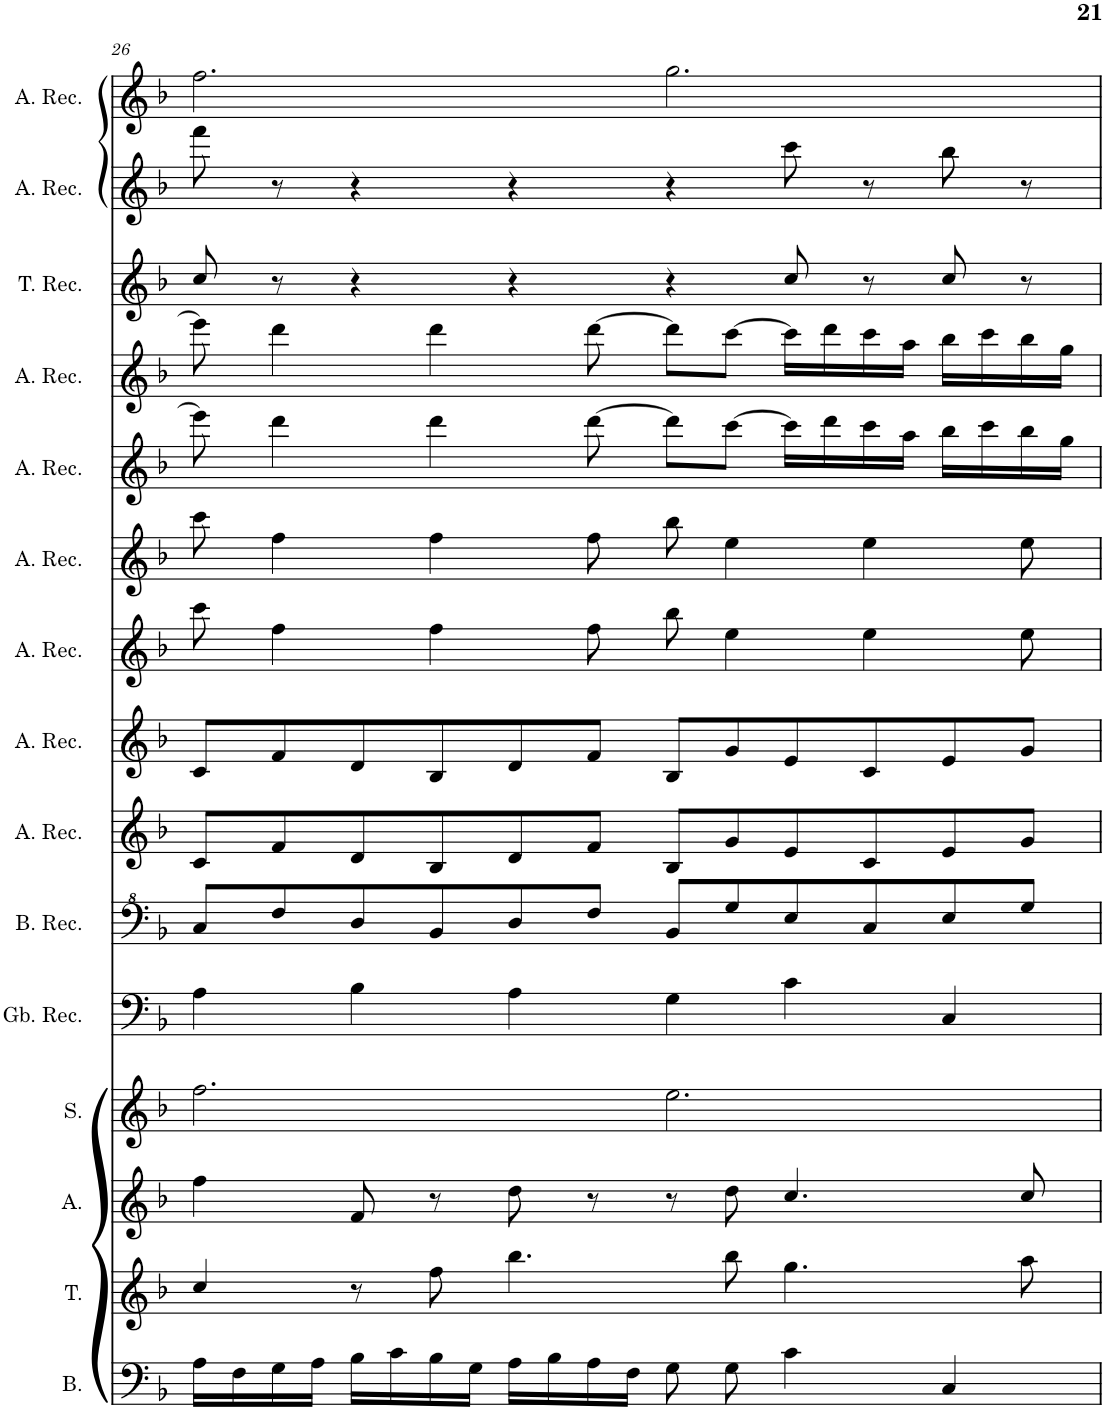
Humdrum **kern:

**kern	**kern	**kern	**kern	**kern	**kern	**kern	**kern	**kern	**kern	**kern	**kern	**kern	**kern	**kern	**kern
*part16	*part15	*part14	*part13	*part12	*part11	*part10	*part9	*part8	*part7	*part6	*part5	*part4	*part3	*part2	*part1
*staff16	*staff15	*staff14	*staff13	*staff12	*staff11	*staff10	*staff9	*staff8	*staff7	*staff6	*staff5	*staff4	*staff3	*staff2	*staff1
*I"Bass	*I"Tenor	*I"Alto	*I"Soprano	*I"Greatbass Recorder	*I"Bass Recorder	*I"Alto Recorder	*I"Alto Recorder	*I"Alto Recorder	*I"Alto Recorder	*I"Alto Recorder	*I"Alto Recorder	*I"Timpani	*I"Tenor Recorder	*I"Alto Recorder	*I"Alto Recorder
*I'B.	*I'T.	*I'A.	*I'S.	*I'Gb. Rec.	*I'B. Rec.	*I'A. Rec.	*I'A. Rec.	*I'A. Rec.	*I'A. Rec.	*I'A. Rec.	*I'A. Rec.	*I'Timp.	*I'T. Rec.	*I'A. Rec.	*I'A. Rec.
!!LO:PB:g=z
*clefF4	*clefG2	*clefG2	*clefG2	*clefF4	*clefF^4	*clefG2	*clefG2	*clefG2	*clefG2	*clefG2	*clefG2	*clefF4	*clefG2	*clefG2	*clefG2
*k[b-]	*k[b-]	*k[b-]	*k[b-]	*k[b-]	*k[b-]	*k[b-]	*k[b-]	*k[b-]	*k[b-]	*k[b-]	*k[b-]	*k[b-]	*k[b-]	*k[b-]	*k[b-]
*M6/4	*M6/4	*M6/4	*M6/4	*M6/4	*M6/4	*M6/4	*M6/4	*M6/4	*M6/4	*M6/4	*M6/4	*M6/4	*M6/4	*M6/4	*M6/4
=26	=26	=26	=26	=26	=26	=26	=26	=26	=26	=26	=26	=26	=26	=26	=26
16A\LL	4cc/	4ff\	2.ff\	4A\	8c/L	8c/L	8c/L	8ccc\	8ccc\	8eee-\]	8eee-\]	8F	8cc/	8fff\	2.ff\
16F\	.	.	.	.	.	.	.	.	.	.	.	.	.	.	.
16G\	.	.	.	.	8f/	8f/	8f/	4ff\	4ff\	4ddd\	4ddd\	8r	8r	8r	.
16A\JJ	.	.	.	.	.	.	.	.	.	.	.	.	.	.	.
16B-\LL	8r	8f/	.	4B-\	8d/	8d/	8d/	.	.	.	.	4r	4r	4r	.
16c\	.	.	.	.	.	.	.	.	.	.	.	.	.	.	.
16B-\	8ff\	8r	.	.	8B-/	8B-/	8B-/	4ff\	4ff\	4ddd\	4ddd\	.	.	.	.
16G\JJ	.	.	.	.	.	.	.	.	.	.	.	.	.	.	.
16A\LL	4.bb-\	8dd\	.	4A\	8d/	8d/	8d/	.	.	.	.	4r	4r	4r	.
16B-\	.	.	.	.	.	.	.	.	.	.	.	.	.	.	.
16A\	.	8r	.	.	8f/J	8f/J	8f/J	8ff\	8ff\	[8ddd\	[8ddd\	.	.	.	.
16F\JJ	.	.	.	.	.	.	.	.	.	.	.	.	.	.	.
8G\	.	8r	2.ee\	4G\	8B-/L	8B-/L	8B-/L	8bb-\	8bb-\	8ddd\L]	8ddd\L]	4r	4r	4r	2.gg\
8G\	8bb-\	8dd\	.	.	8g/	8g/	8g/	4ee\	4ee\	[8ccc\J	[8ccc\J	.	.	.	.
4c\	4.gg\	4.cc/	.	4c\	8e/	8e/	8e/	.	.	16ccc\LL]	16ccc\LL]	8C	8cc/	8ccc\	.
.	.	.	.	.	.	.	.	.	.	16ddd\	16ddd\	.	.	.	.
.	.	.	.	.	8c/	8c/	8c/	4ee\	4ee\	16ccc\	16ccc\	8r	8r	8r	.
.	.	.	.	.	.	.	.	.	.	16aa\JJ	16aa\JJ	.	.	.	.
4C/	.	.	.	4C/	8e/	8e/	8e/	.	.	16bb-\LL	16bb-\LL	8C	8cc/	8bb-\	.
.	.	.	.	.	.	.	.	.	.	16ccc\	16ccc\	.	.	.	.
.	8aa\	8cc/	.	.	8g/J	8g/J	8g/J	8ee\	8ee\	16bb-\	16bb-\	8r	8r	8r	.
.	.	.	.	.	.	.	.	.	.	16gg\JJ	16gg\JJ	.	.	.	.
=	=	=	=	=	=	=	=	=	=	=	=	=	=	=	=
*-	*-	*-	*-	*-	*-	*-	*-	*-	*-	*-	*-	*-	*-	*-	*-
